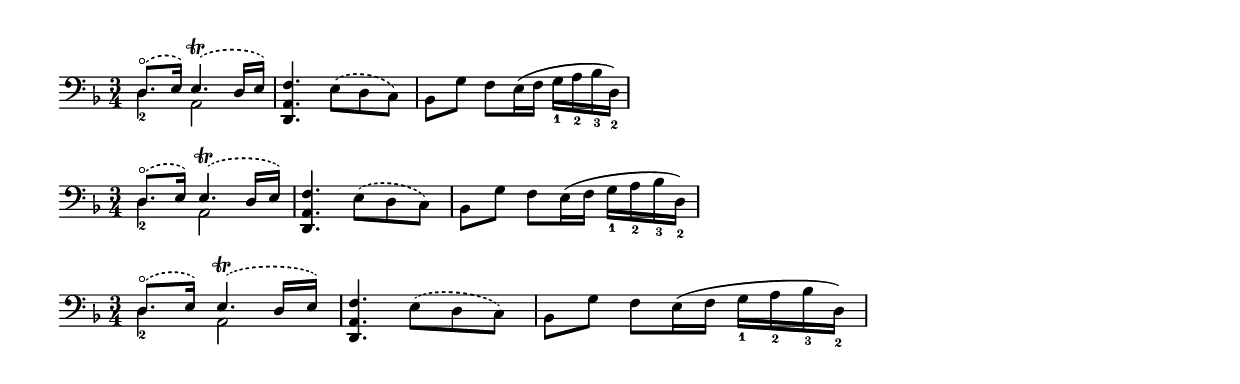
\version "2.17.25"

\header {
  snippet-title = "Adjusting horizontal spacing"
  snippet-author = "David Nalesnik"
  snippet-description = \markup {
  }
  % add comma-separated tags to make searching more effective:
  tags = "horizontal spacing, common shortest duration"
  % is this snippet ready?  See meta/status-values.md
  status = "unfinished"
  %{
    TODO:
    - change name - \horizontalSpacingDensity ?
    - make it possible to make spacing tighter (as of now,
    \scaleBaseShortestDurationFromDefault #(ly:make-moment 4 1)
    didn't do anything)
    - change the argument from a moment to a number?  So that
    one would write \horizontalSpacingDensity #2 and that 2
    would be internally translated into a moment
    - add derived commands \horizontalSpacingLoose and
    \horizontalSpacingTight
  %}
}

%%%%%%%%%%%%%%%%%%%%%%%%%%
% here goes the snippet: %
%%%%%%%%%%%%%%%%%%%%%%%%%%

scaleBaseShortestDurationFromDefault =
#(define-music-function (parser location factor)
   (ly:moment?)
   #{
     \override Score.SpacingSpanner.base-shortest-duration =
     #(lambda (grob)
        (let ((base-shortest-duration
               (assoc-get 'base-shortest-duration
                 (reverse (ly:grob-basic-properties grob)))))
          (ly:moment-mul base-shortest-duration factor)))
   #})


%%% moment offset test

#(set-global-staff-size 15)
\paper {
  indent = 0
  ragged-right = ##t
}

music = \relative c {
  \clef "bass"
  \key d \minor
  \time 3/4
  \mergeDifferentlyDottedOn
  <<
    { \slurDashed d8.-\flageolet( e16) e4.-\trill( d16 e) }
    \\
    { d4_2 a2 }
  >>
  \slurDashed
  <f' a, d,>4. e8( d c)
  \slurSolid
  bes8 g' f e16( f g_1 a_2 bes_3 d,_2)
}

\new Staff {
  \music
}

\new Staff {
  \scaleBaseShortestDurationFromDefault #(ly:make-moment 1 4)
  \music
}

\new Staff {
  \scaleBaseShortestDurationFromDefault #(ly:make-moment 1 8)
  \music
}
